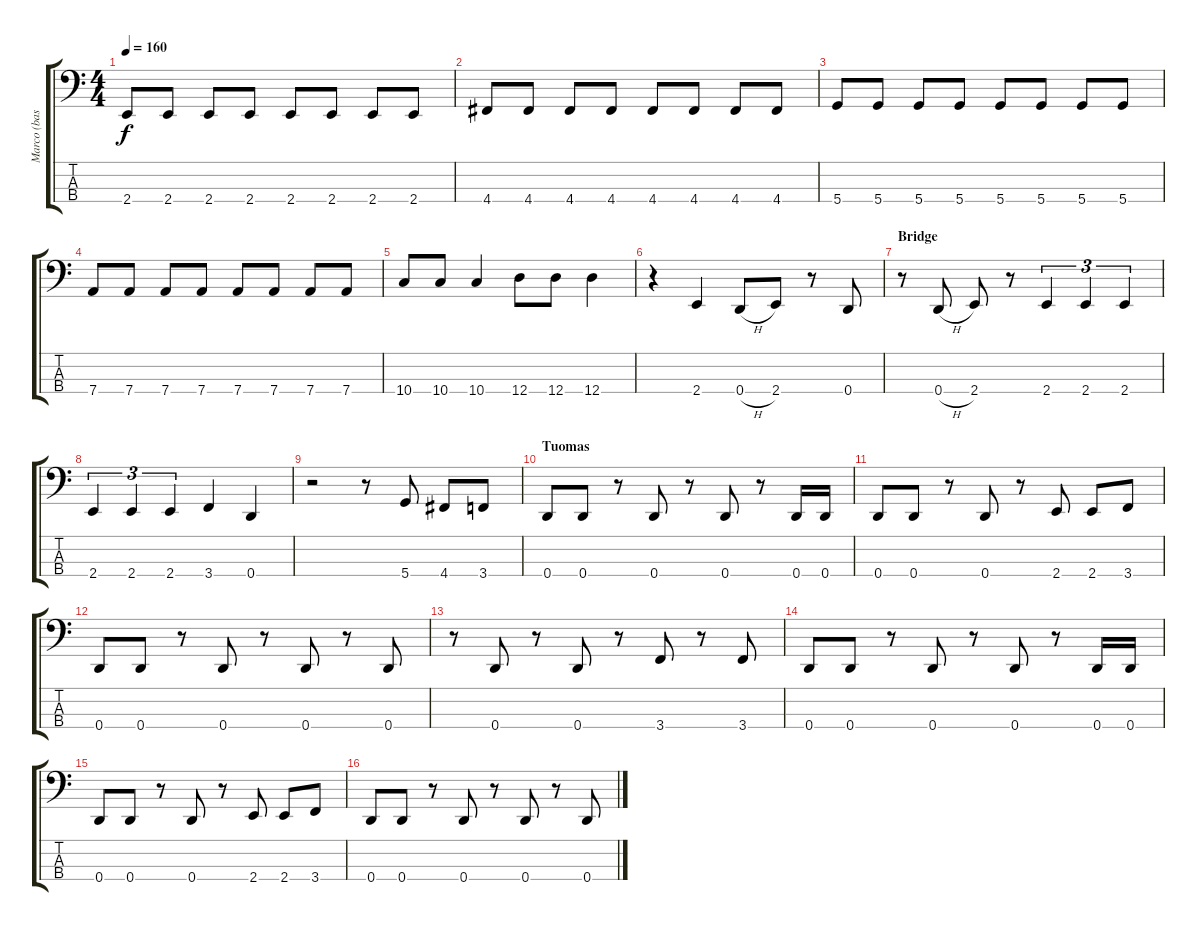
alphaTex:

\track ("Marco (bass)" "Marco (bas") {instrument electricbassfinger}
\staff {score tabs}
\tuning (G2 D2 A1 D1) {hide}
\ts (4 4)
\tempo 160
\clef f4
\ks c
2.4.8{dy f} 2.4.8 2.4.8 2.4.8 2.4.8 2.4.8 2.4.8 2.4.8 |
4.4.8 4.4.8 4.4.8 4.4.8 4.4.8 4.4.8 4.4.8 4.4.8 |
5.4.8 5.4.8 5.4.8 5.4.8 5.4.8 5.4.8 5.4.8 5.4.8 |
7.4.8 7.4.8 7.4.8 7.4.8 7.4.8 7.4.8 7.4.8 7.4.8 |
10.4.8 10.4.8 10.4.4 12.4.8 12.4.8 12.4.4 |
r.4 2.4.4 0.4{h}.8 2.4.8 r.8 0.4.8 |
\section ("" "Bridge")
r.8 0.4{h}.8 2.4.8 r.8 2.4.4{tu (3 2)} 2.4.4{tu (3 2)} 2.4.4{tu (3 2)} |
2.4.4{tu (3 2)} 2.4.4{tu (3 2)} 2.4.4{tu (3 2)} 3.4.4 0.4.4 |
r.2 r.8 5.4.8 4.4.8 3.4.8 |
\section ("" "Tuomas")
0.4.8 0.4.8 r.8 0.4.8 r.8 0.4.8 r.8 0.4.16 0.4.16 |
0.4.8 0.4.8 r.8 0.4.8 r.8 2.4.8 2.4.8 3.4.8 |
0.4.8 0.4.8 r.8 0.4.8 r.8 0.4.8 r.8 0.4.8 |
r.8 0.4.8 r.8 0.4.8 r.8 3.4.8 r.8 3.4.8 |
0.4.8 0.4.8 r.8 0.4.8 r.8 0.4.8 r.8 0.4.16 0.4.16 |
0.4.8 0.4.8 r.8 0.4.8 r.8 2.4.8 2.4.8 3.4.8 |
0.4.8 0.4.8 r.8 0.4.8 r.8 0.4.8 r.8 0.4.8
